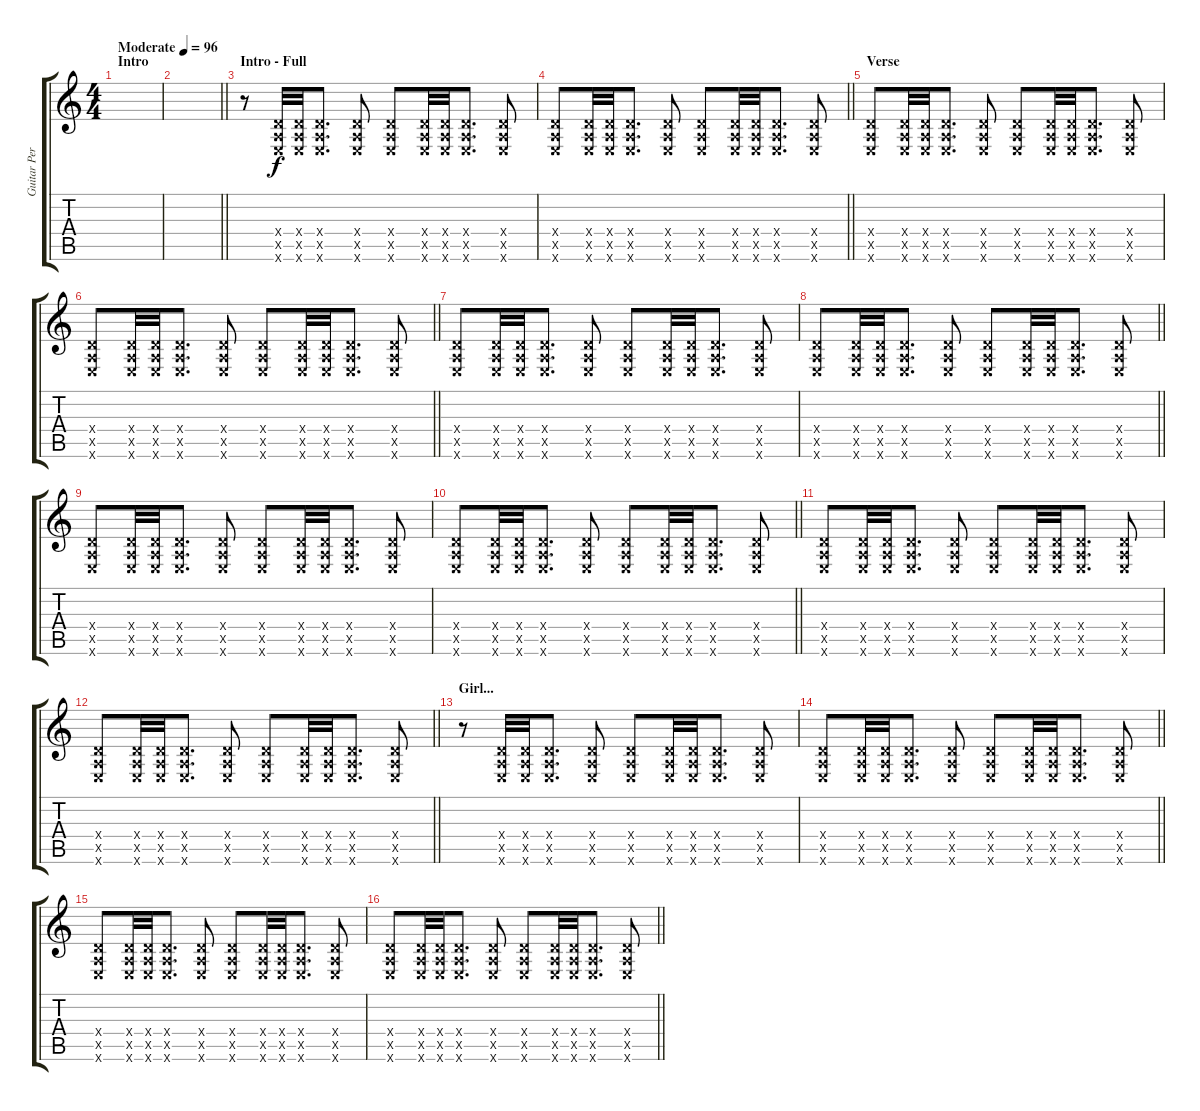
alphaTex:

\track ("Guitar Percussion" "Guitar Per") {instrument acousticguitarsteel}
\staff {score tabs}
\tuning (E4 B3 G3 D3 A2 E2) {hide}
\ts (4 4)
\section ("" "Intro")
\tempo (96 "Moderate")
\clef g2
\ks c
|
\barLineRight lightlight
|
\section ("" "Intro - Full")
r.8 (0.4{x} 0.5{x} 0.6{x}).32 (0.4{x} 0.5{x} 0.6{x}).32 (0.4{x} 0.5{x} 0.6{x}).8{d} (0.4{x} 0.5{x} 0.6{x}).8 (0.4{x} 0.5{x} 0.6{x}).8 (0.4{x} 0.5{x} 0.6{x}).32 (0.4{x} 0.5{x} 0.6{x}).32 (0.4{x} 0.5{x} 0.6{x}).8{d} (0.4{x} 0.5{x} 0.6{x}).8 |
\barLineRight lightlight
(0.4{x} 0.5{x} 0.6{x}).8 (0.4{x} 0.5{x} 0.6{x}).32 (0.4{x} 0.5{x} 0.6{x}).32 (0.4{x} 0.5{x} 0.6{x}).8{d} (0.4{x} 0.5{x} 0.6{x}).8 (0.4{x} 0.5{x} 0.6{x}).8 (0.4{x} 0.5{x} 0.6{x}).32 (0.4{x} 0.5{x} 0.6{x}).32 (0.4{x} 0.5{x} 0.6{x}).8{d} (0.4{x} 0.5{x} 0.6{x}).8 |
\section ("" "Verse")
(0.4{x} 0.5{x} 0.6{x}).8 (0.4{x} 0.5{x} 0.6{x}).32 (0.4{x} 0.5{x} 0.6{x}).32 (0.4{x} 0.5{x} 0.6{x}).8{d} (0.4{x} 0.5{x} 0.6{x}).8 (0.4{x} 0.5{x} 0.6{x}).8 (0.4{x} 0.5{x} 0.6{x}).32 (0.4{x} 0.5{x} 0.6{x}).32 (0.4{x} 0.5{x} 0.6{x}).8{d} (0.4{x} 0.5{x} 0.6{x}).8 |
\barLineRight lightlight
(0.4{x} 0.5{x} 0.6{x}).8 (0.4{x} 0.5{x} 0.6{x}).32 (0.4{x} 0.5{x} 0.6{x}).32 (0.4{x} 0.5{x} 0.6{x}).8{d} (0.4{x} 0.5{x} 0.6{x}).8 (0.4{x} 0.5{x} 0.6{x}).8 (0.4{x} 0.5{x} 0.6{x}).32 (0.4{x} 0.5{x} 0.6{x}).32 (0.4{x} 0.5{x} 0.6{x}).8{d} (0.4{x} 0.5{x} 0.6{x}).8 |
(0.4{x} 0.5{x} 0.6{x}).8 (0.4{x} 0.5{x} 0.6{x}).32 (0.4{x} 0.5{x} 0.6{x}).32 (0.4{x} 0.5{x} 0.6{x}).8{d} (0.4{x} 0.5{x} 0.6{x}).8 (0.4{x} 0.5{x} 0.6{x}).8 (0.4{x} 0.5{x} 0.6{x}).32 (0.4{x} 0.5{x} 0.6{x}).32 (0.4{x} 0.5{x} 0.6{x}).8{d} (0.4{x} 0.5{x} 0.6{x}).8 |
\barLineRight lightlight
(0.4{x} 0.5{x} 0.6{x}).8 (0.4{x} 0.5{x} 0.6{x}).32 (0.4{x} 0.5{x} 0.6{x}).32 (0.4{x} 0.5{x} 0.6{x}).8{d} (0.4{x} 0.5{x} 0.6{x}).8 (0.4{x} 0.5{x} 0.6{x}).8 (0.4{x} 0.5{x} 0.6{x}).32 (0.4{x} 0.5{x} 0.6{x}).32 (0.4{x} 0.5{x} 0.6{x}).8{d} (0.4{x} 0.5{x} 0.6{x}).8 |
(0.4{x} 0.5{x} 0.6{x}).8 (0.4{x} 0.5{x} 0.6{x}).32 (0.4{x} 0.5{x} 0.6{x}).32 (0.4{x} 0.5{x} 0.6{x}).8{d} (0.4{x} 0.5{x} 0.6{x}).8 (0.4{x} 0.5{x} 0.6{x}).8 (0.4{x} 0.5{x} 0.6{x}).32 (0.4{x} 0.5{x} 0.6{x}).32 (0.4{x} 0.5{x} 0.6{x}).8{d} (0.4{x} 0.5{x} 0.6{x}).8 |
\barLineRight lightlight
(0.4{x} 0.5{x} 0.6{x}).8 (0.4{x} 0.5{x} 0.6{x}).32 (0.4{x} 0.5{x} 0.6{x}).32 (0.4{x} 0.5{x} 0.6{x}).8{d} (0.4{x} 0.5{x} 0.6{x}).8 (0.4{x} 0.5{x} 0.6{x}).8 (0.4{x} 0.5{x} 0.6{x}).32 (0.4{x} 0.5{x} 0.6{x}).32 (0.4{x} 0.5{x} 0.6{x}).8{d} (0.4{x} 0.5{x} 0.6{x}).8 |
(0.4{x} 0.5{x} 0.6{x}).8 (0.4{x} 0.5{x} 0.6{x}).32 (0.4{x} 0.5{x} 0.6{x}).32 (0.4{x} 0.5{x} 0.6{x}).8{d} (0.4{x} 0.5{x} 0.6{x}).8 (0.4{x} 0.5{x} 0.6{x}).8 (0.4{x} 0.5{x} 0.6{x}).32 (0.4{x} 0.5{x} 0.6{x}).32 (0.4{x} 0.5{x} 0.6{x}).8{d} (0.4{x} 0.5{x} 0.6{x}).8 |
\barLineRight lightlight
(0.4{x} 0.5{x} 0.6{x}).8 (0.4{x} 0.5{x} 0.6{x}).32 (0.4{x} 0.5{x} 0.6{x}).32 (0.4{x} 0.5{x} 0.6{x}).8{d} (0.4{x} 0.5{x} 0.6{x}).8 (0.4{x} 0.5{x} 0.6{x}).8 (0.4{x} 0.5{x} 0.6{x}).32 (0.4{x} 0.5{x} 0.6{x}).32 (0.4{x} 0.5{x} 0.6{x}).8{d} (0.4{x} 0.5{x} 0.6{x}).8 |
\section ("" "Girl...")
r.8 (0.4{x} 0.5{x} 0.6{x}).32 (0.4{x} 0.5{x} 0.6{x}).32 (0.4{x} 0.5{x} 0.6{x}).8{d} (0.4{x} 0.5{x} 0.6{x}).8 (0.4{x} 0.5{x} 0.6{x}).8 (0.4{x} 0.5{x} 0.6{x}).32 (0.4{x} 0.5{x} 0.6{x}).32 (0.4{x} 0.5{x} 0.6{x}).8{d} (0.4{x} 0.5{x} 0.6{x}).8 |
\barLineRight lightlight
(0.4{x} 0.5{x} 0.6{x}).8 (0.4{x} 0.5{x} 0.6{x}).32 (0.4{x} 0.5{x} 0.6{x}).32 (0.4{x} 0.5{x} 0.6{x}).8{d} (0.4{x} 0.5{x} 0.6{x}).8 (0.4{x} 0.5{x} 0.6{x}).8 (0.4{x} 0.5{x} 0.6{x}).32 (0.4{x} 0.5{x} 0.6{x}).32 (0.4{x} 0.5{x} 0.6{x}).8{d} (0.4{x} 0.5{x} 0.6{x}).8 |
(0.4{x} 0.5{x} 0.6{x}).8 (0.4{x} 0.5{x} 0.6{x}).32 (0.4{x} 0.5{x} 0.6{x}).32 (0.4{x} 0.5{x} 0.6{x}).8{d} (0.4{x} 0.5{x} 0.6{x}).8 (0.4{x} 0.5{x} 0.6{x}).8 (0.4{x} 0.5{x} 0.6{x}).32 (0.4{x} 0.5{x} 0.6{x}).32 (0.4{x} 0.5{x} 0.6{x}).8{d} (0.4{x} 0.5{x} 0.6{x}).8 |
\barLineRight lightlight
(0.4{x} 0.5{x} 0.6{x}).8 (0.4{x} 0.5{x} 0.6{x}).32 (0.4{x} 0.5{x} 0.6{x}).32 (0.4{x} 0.5{x} 0.6{x}).8{d} (0.4{x} 0.5{x} 0.6{x}).8 (0.4{x} 0.5{x} 0.6{x}).8 (0.4{x} 0.5{x} 0.6{x}).32 (0.4{x} 0.5{x} 0.6{x}).32 (0.4{x} 0.5{x} 0.6{x}).8{d} (0.4{x} 0.5{x} 0.6{x}).8
